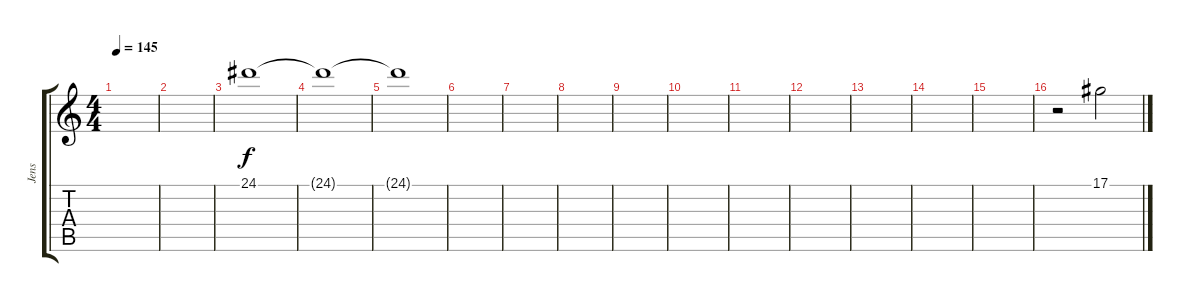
\track ("Jens " "Jens ") {instrument pad4choir}
\staff {score tabs}
\tuning (Eb4 Bb3 Gb3 Db3 Ab2 Eb2) {hide}
\ts (4 4)
\tempo 145
\clef g2
\ks c
|
|
24.1.1{volume 8 instrument stringensemble1} |
24.1{t}.1 |
24.1{t}.1{volume 0} |
|
|
|
|
|
|
|
|
|
|
r.2{volume 8 instrument shakuhachi} 17.1.2
